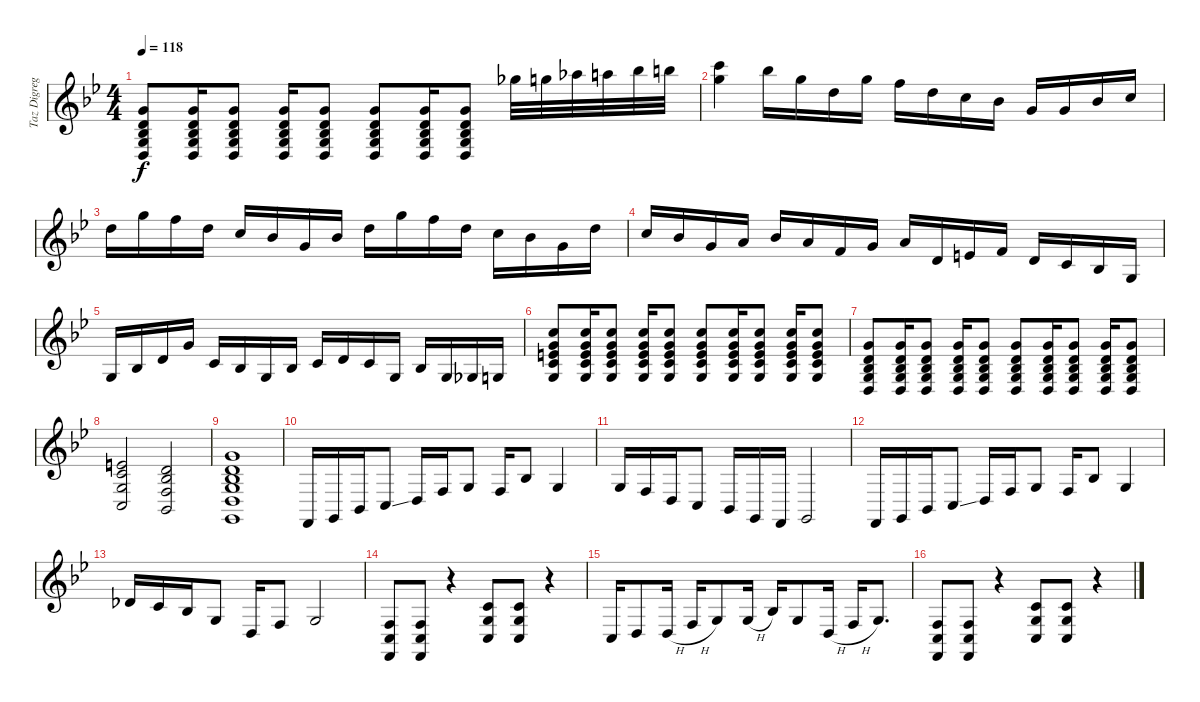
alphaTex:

\track ("Taz Digregoro Keyboards" "Taz Digreg") {instrument acousticgrandpiano}
\staff {score}
\tuning (E4 B3 G3 D3 A2 E2) {hide}
\ts (4 4)
\tempo 118
\clef g2
\ks gminor
(3.1 3.2 3.3 5.4 5.5).8{dy f} (3.1 3.2 3.3 5.4 5.5).16 (3.1 3.2 3.3 5.4 5.5).8 (3.1 3.2 3.3 5.4 5.5).16 (3.1 3.2 3.3 5.4 5.5).8 (3.1 3.2 3.3 5.4 5.5).8 (3.1 3.2 3.3 5.4 5.5).16 (3.1 3.2 3.3 5.4 5.5).8 14.1.32{volume 16 instrument lead4chiff} 15.1.32 16.1.32 17.1.32 18.1.32 19.1.32 |
(20.1 20.2).4 18.1.16 15.1.16 15.2.16 15.1.16 13.1.16 15.2.16 13.2.16 15.3.16 12.3.16 12.3.16 15.3.16 13.2.16 |
15.2.16 15.1.16 13.1.16 15.2.16 13.2.16 15.3.16 12.3.16 15.3.16 15.2.16 15.1.16 13.1.16 15.2.16 13.2.16 15.3.16 12.3.16 15.2.16 |
13.2.16 15.3.16 12.3.16 14.3.16 15.3.16 14.3.16 10.3.16 12.3.16 14.3.16 7.3.16 9.3.16 10.3.16 3.2.16 5.3.16 3.3.16 5.4.16 |
5.4.16 3.3.16 3.2.16 3.1.16 5.3.16 3.3.16 5.4.16 3.3.16 5.3.16 3.2.16 5.3.16 5.4.16 3.3.16 5.4.16 4.4.16 5.4.16 |
(8.1 8.2 9.3 10.4 10.5).8{volume 6 instrument drawbarorgan} (8.1 8.2 9.3 10.4 10.5).16 (8.1 8.2 9.3 10.4 10.5).8 (8.1 8.2 9.3 10.4 10.5).16 (8.1 8.2 9.3 10.4 10.5).8 (8.1 8.2 9.3 10.4 10.5).8 (8.1 8.2 9.3 10.4 10.5).16 (8.1 8.2 9.3 10.4 10.5).8 (8.1 8.2 9.3 10.4 10.5).16 (8.1 8.2 9.3 10.4 10.5).8 |
(3.1 3.2 3.3 5.4 5.5).8 (3.1 3.2 3.3 5.4 5.5).16 (3.1 3.2 3.3 5.4 5.5).8 (3.1 3.2 3.3 5.4 5.5).16 (3.1 3.2 3.3 5.4 5.5).8 (3.1 3.2 3.3 5.4 5.5).8 (3.1 3.2 3.3 5.4 5.5).16 (3.1 3.2 3.3 5.4 5.5).8 (3.1 3.2 3.3 5.4 5.5).16 (3.1 3.2 3.3 5.4 5.5).8 |
(5.2 5.3 5.4 3.5).2 (3.2 3.3 3.4 1.5).2 |
(3.1 3.2 3.3 5.4 5.5 3.6).1 |
1.6.16 3.6.16 1.5.16 3.5{ss}.8 5.5.16 3.4.16 5.4.8 3.4.16 3.3.8 5.4.4 |
5.4.16 3.4.16 5.5.16 3.5.8 1.5.16 3.6.16 1.6.16 3.6.2 |
1.6.16 3.6.16 1.5.16 3.5{ss}.8 5.5.16 3.4.16 5.4.8 3.4.16 3.3.8 5.4.4 |
6.3.16 5.3.16 3.3.16 5.4.8 5.5.16 3.4.8 5.4.2 |
(3.4 3.5 1.6).8 (3.4 3.5 1.6).8 r.4 (5.3 5.4 3.5).8 (5.3 5.4 3.5).8 r.4 |
3.5.16 5.5.8 0.4{h}.16 3.4{h}.16 5.4.8 0.3{h}.16 3.3.16 5.4.8 0.4{h}.16 3.4{h}.16 5.4.8{d} |
(3.4 3.5 1.6).8 (3.4 3.5 1.6).8 r.4 (5.3 5.4 3.5).8 (5.3 5.4 3.5).8 r.4
